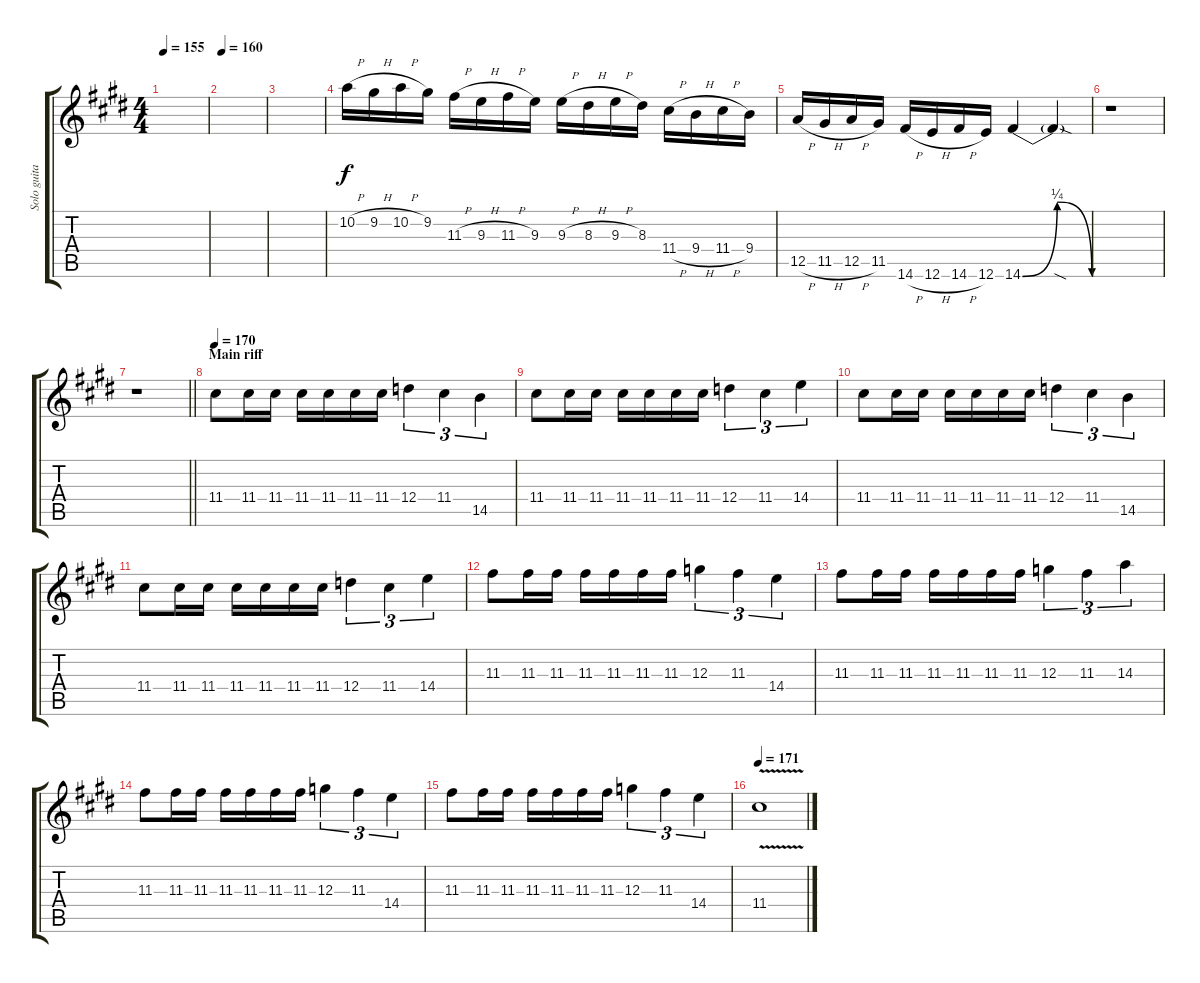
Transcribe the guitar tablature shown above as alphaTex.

\track ("Solo guitar (Andre Olbrich)" "Solo guita") {instrument distortionguitar}
\staff {score tabs}
\tuning (E4 B3 G3 D3 A2 E2) {hide}
\ts (4 4)
\tempo 155
\clef g2
\ks c#minor
|
\tempo 160
|
|
10.2{h}.16{dy f} 9.2{h}.16 10.2{h}.16 9.2.16 11.3{h}.16 9.3{h}.16 11.3{h}.16 9.3.16 9.3{h}.16 8.3{h}.16 9.3{h}.16 8.3.16 11.4{h}.16 9.4{h}.16 11.4{h}.16 9.4.16 |
12.5{h}.16 11.5{h}.16 12.5{h}.16 11.5.16 14.6{h}.16 12.6{h}.16 14.6{h}.16 12.6.16 14.6{be (bendrelease 0 0 29 1 29 1 60 0)}.4 14.6{sod t}.4 |
r.1 |
\barLineRight lightlight
r.1 |
\section ("" "Main riff")
\tempo 170
11.4.8 11.4.16 11.4.16 11.4.16 11.4.16 11.4.16 11.4.16 12.4.4{tu (3 2)} 11.4.4{tu (3 2)} 14.5.4{tu (3 2)} |
11.4.8 11.4.16 11.4.16 11.4.16 11.4.16 11.4.16 11.4.16 12.4.4{tu (3 2)} 11.4.4{tu (3 2)} 14.4.4{tu (3 2)} |
11.4.8 11.4.16 11.4.16 11.4.16 11.4.16 11.4.16 11.4.16 12.4.4{tu (3 2)} 11.4.4{tu (3 2)} 14.5.4{tu (3 2)} |
11.4.8 11.4.16 11.4.16 11.4.16 11.4.16 11.4.16 11.4.16 12.4.4{tu (3 2)} 11.4.4{tu (3 2)} 14.4.4{tu (3 2)} |
11.3.8 11.3.16 11.3.16 11.3.16 11.3.16 11.3.16 11.3.16 12.3.4{tu (3 2)} 11.3.4{tu (3 2)} 14.4.4{tu (3 2)} |
11.3.8 11.3.16 11.3.16 11.3.16 11.3.16 11.3.16 11.3.16 12.3.4{tu (3 2)} 11.3.4{tu (3 2)} 14.3.4{tu (3 2)} |
11.3.8 11.3.16 11.3.16 11.3.16 11.3.16 11.3.16 11.3.16 12.3.4{tu (3 2)} 11.3.4{tu (3 2)} 14.4.4{tu (3 2)} |
11.3.8 11.3.16 11.3.16 11.3.16 11.3.16 11.3.16 11.3.16 12.3.4{tu (3 2)} 11.3.4{tu (3 2)} 14.4.4{tu (3 2)} |
\tempo 171
11.4{v}.1
